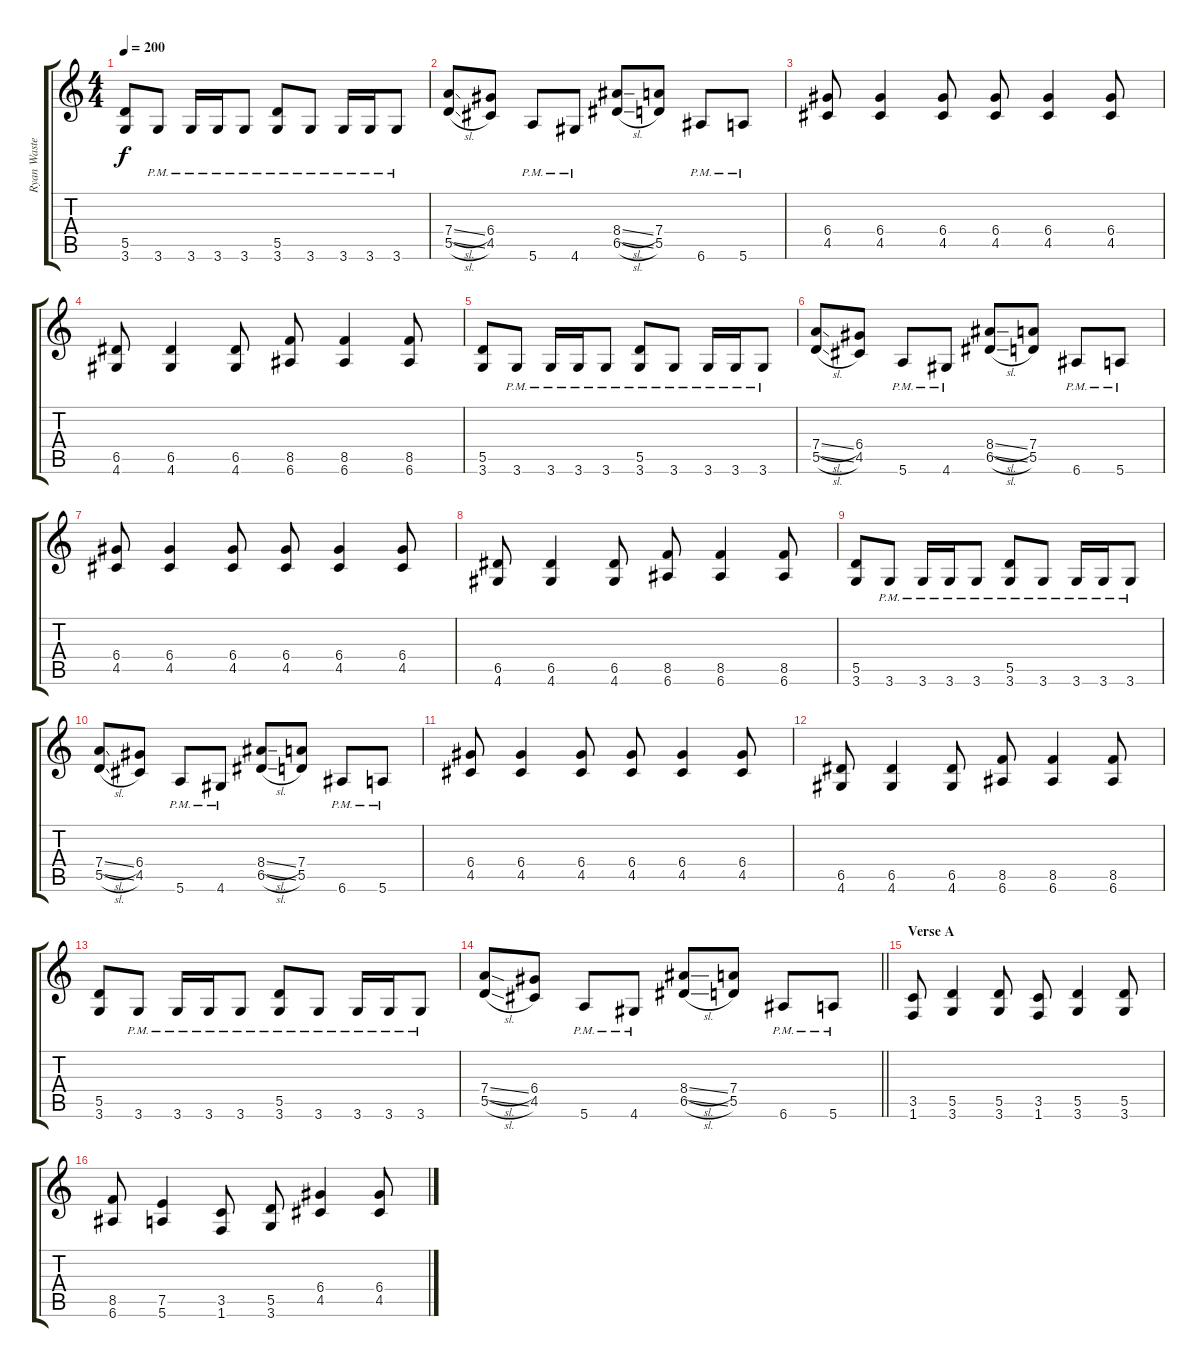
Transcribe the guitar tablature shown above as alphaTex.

\track ("Ryan Waste (Left)" "Ryan Waste") {instrument distortionguitar}
\staff {score tabs}
\tuning (E4 B3 G3 D3 A2 E2) {hide}
\ts (4 4)
\tempo 200
\clef g2
\ks c
(5.5 3.6).8{dy f} 3.6{pm}.8 3.6{pm}.16 3.6{pm}.16 3.6{pm}.8 (5.5{pm} 3.6{pm}).8 3.6{pm}.8 3.6{pm}.16 3.6{pm}.16 3.6{pm}.8 |
(7.4{sl} 5.5{sl}).8 (6.4 4.5).8 5.6{pm}.8 4.6{pm}.8 (8.4{sl} 6.5{sl}).8 (7.4 5.5).8 6.6{pm}.8 5.6{pm}.8 |
(6.4 4.5).8 (6.4 4.5).4 (6.4 4.5).8 (6.4 4.5).8 (6.4 4.5).4 (6.4 4.5).8 |
(6.5 4.6).8 (6.5 4.6).4 (6.5 4.6).8 (8.5 6.6).8 (8.5 6.6).4 (8.5 6.6).8 |
(5.5 3.6).8 3.6{pm}.8 3.6{pm}.16 3.6{pm}.16 3.6{pm}.8 (5.5{pm} 3.6{pm}).8 3.6{pm}.8 3.6{pm}.16 3.6{pm}.16 3.6{pm}.8 |
(7.4{sl} 5.5{sl}).8 (6.4 4.5).8 5.6{pm}.8 4.6{pm}.8 (8.4{sl} 6.5{sl}).8 (7.4 5.5).8 6.6{pm}.8 5.6{pm}.8 |
(6.4 4.5).8 (6.4 4.5).4 (6.4 4.5).8 (6.4 4.5).8 (6.4 4.5).4 (6.4 4.5).8 |
(6.5 4.6).8 (6.5 4.6).4 (6.5 4.6).8 (8.5 6.6).8 (8.5 6.6).4 (8.5 6.6).8 |
(5.5 3.6).8 3.6{pm}.8 3.6{pm}.16 3.6{pm}.16 3.6{pm}.8 (5.5{pm} 3.6{pm}).8 3.6{pm}.8 3.6{pm}.16 3.6{pm}.16 3.6{pm}.8 |
(7.4{sl} 5.5{sl}).8 (6.4 4.5).8 5.6{pm}.8 4.6{pm}.8 (8.4{sl} 6.5{sl}).8 (7.4 5.5).8 6.6{pm}.8 5.6{pm}.8 |
(6.4 4.5).8 (6.4 4.5).4 (6.4 4.5).8 (6.4 4.5).8 (6.4 4.5).4 (6.4 4.5).8 |
(6.5 4.6).8 (6.5 4.6).4 (6.5 4.6).8 (8.5 6.6).8 (8.5 6.6).4 (8.5 6.6).8 |
(5.5 3.6).8 3.6{pm}.8 3.6{pm}.16 3.6{pm}.16 3.6{pm}.8 (5.5{pm} 3.6{pm}).8 3.6{pm}.8 3.6{pm}.16 3.6{pm}.16 3.6{pm}.8 |
\barLineRight lightlight
(7.4{sl} 5.5{sl}).8 (6.4 4.5).8 5.6{pm}.8 4.6{pm}.8 (8.4{sl} 6.5{sl}).8 (7.4 5.5).8 6.6{pm}.8 5.6{pm}.8 |
\section ("" "Verse A")
(3.5 1.6).8 (5.5 3.6).4 (5.5 3.6).8 (3.5 1.6).8 (5.5 3.6).4 (5.5 3.6).8 |
(8.5 6.6).8 (7.5 5.6).4 (3.5 1.6).8 (5.5 3.6).8 (6.4 4.5).4 (6.4 4.5).8
